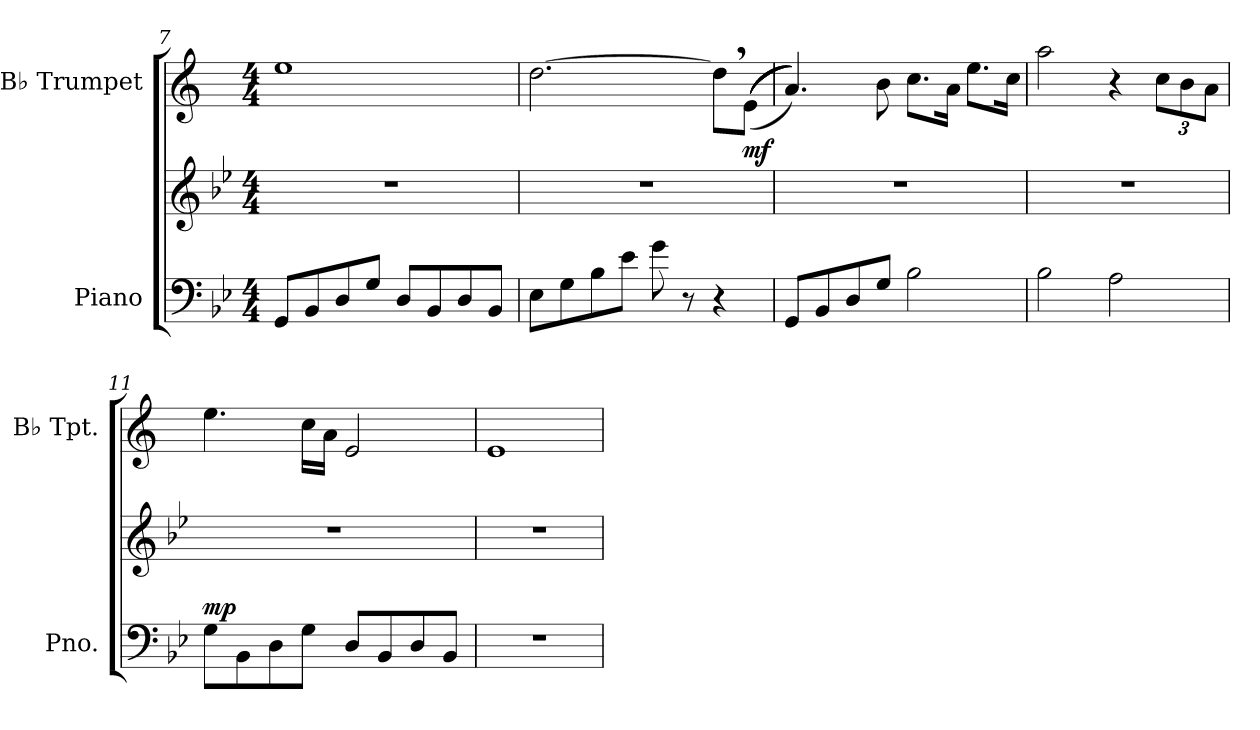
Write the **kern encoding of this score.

**kern	**kern	**dynam	**kern	**dynam
*part2	*part2	*part2	*part1	*part1
*staff3	*staff2	*staff2/3	*staff1	*staff1
*I"Piano	*	*	*I"B♭ Trumpet	*
*I'Pno.	*	*	*I'B♭ Tpt.	*
*clefF4	*clefG2	*	*clefG2	*
*	*	*	*ITrd1c2	*
*k[b-e-]	*k[b-e-]	*	*k[b-e-]	*
*M4/4	*M4/4	*	*M4/4	*
=7	=7	=7	=7	=7
8GG/L	1r	.	1dd	.
8BB-/	.	.	.	.
8D/	.	.	.	.
8G/J	.	.	.	.
8D/L	.	.	.	.
8BB-/	.	.	.	.
8D/	.	.	.	.
8BB-/J	.	.	.	.
=8	=8	=8	=8	=8
8E-\L	1r	.	[2.cc\	.
8G\	.	.	.	.
8B-\	.	.	.	.
8e-\J	.	.	.	.
8g\	.	.	.	.
8r	.	.	.	.
4r	.	.	8cc,\L]	.
!	!	!	!	!LO:DY:b
.	.	.	((((((8d\J	mf
=9	=9	=9	=9	=9
8GG/L	1r	.	(4.g/))))))	.
8BB-/	.	.	.	.
8D/	.	.	.	.
8G/J	.	.	8a\	.
2B-\	.	.	8.b-\L	.
.	.	.	16g\Jk	.
.	.	.	8.dd\L	.
.	.	.	16b-\Jk	.
=10	=10	=10	=10	=10
2B-\	1r	.	2gg\	.
2A\	.	.	4r	.
*	*	*	*Xbrackettup	*
.	.	.	12b-\L	.
.	.	.	12a\	.
.	.	.	12g\J	.
!!LO:LB:g=z
=11	=11	=11	=11	=11
!	!	!LO:DY:a=2	!	!
8G\L	1r	mp	4.dd\	.
8BB-\	.	.	.	.
8D\	.	.	.	.
8G\J	.	.	16b-\LL	.
.	.	.	16g\JJ	.
8D/L	.	.	2d/	.
8BB-/	.	.	.	.
8D/	.	.	.	.
8BB-/J	.	.	.	.
=12	=12	=12	=12	=12
1r	1r	.	1d	.
=	=	=	=	=
*-	*-	*-	*-	*-
